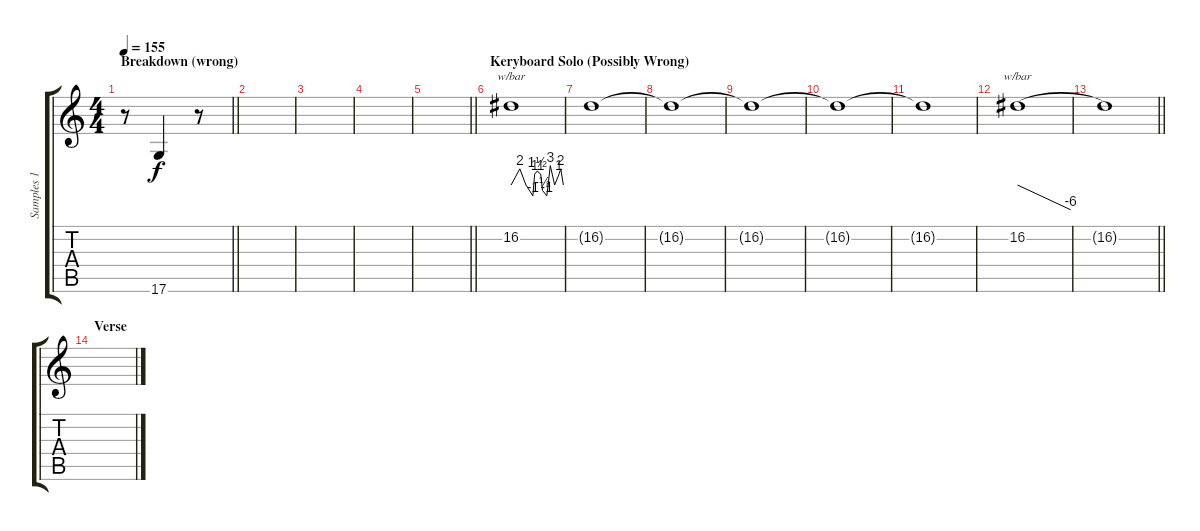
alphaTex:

\track ("Samples 1" "Samples 1") {instrument seashore}
\staff {score tabs}
\tuning (E4 B3 G3 D3 A2 D2) {hide}
\ts (4 4)
\section ("" "Breakdown (wrong)")
\tempo 155
\clef g2
\barLineRight lightlight
\ks c
r.8{dy f} 17.6.4 r.8 |
|
|
|
\barLineRight lightlight
|
\section ("" "Keryboard Solo (Possibly Wrong)")
16.2.1{tbe (custom default 0 0 10 8 17 0 25 -4 27 4 30 6 34 4 36 -2 41 -4 45 12 50 0 55 4 57 8 60 0) instrument voiceoohs} |
16.2{t}.1 |
16.2{t}.1 |
16.2{t}.1 |
16.2{t}.1 |
16.2{t}.1 |
16.2.1{tbe (dive default 0 0 60 -24)} |
\barLineRight lightlight
16.2{t}.1 |
\section ("" "Verse")
